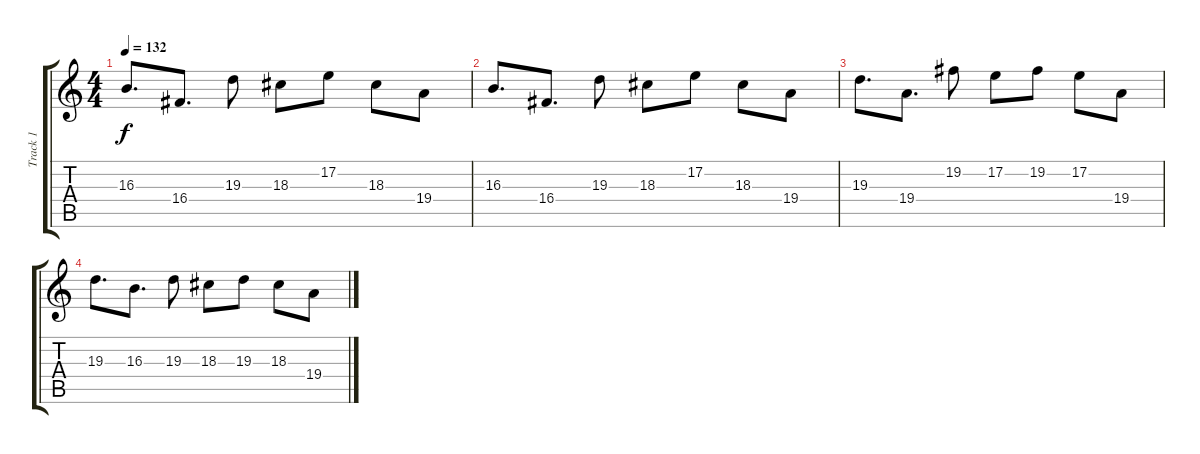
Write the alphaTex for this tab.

\track ("Track 1" "Track 1") {instrument lead8bassandlead}
\staff {score tabs}
\tuning (E4 B3 G3 D3 A2 E2) {hide}
\ts (4 4)
\tempo 132
\clef g2
\ks c
16.3.8{d dy f} 16.4.8{d} 19.3.8 18.3.8 17.2.8 18.3.8 19.4.8 |
16.3.8{d} 16.4.8{d} 19.3.8 18.3.8 17.2.8 18.3.8 19.4.8 |
19.3.8{d} 19.4.8{d} 19.2.8 17.2.8 19.2.8 17.2.8 19.4.8 |
19.3.8{d} 16.3.8{d} 19.3.8 18.3.8 19.3.8 18.3.8 19.4.8
